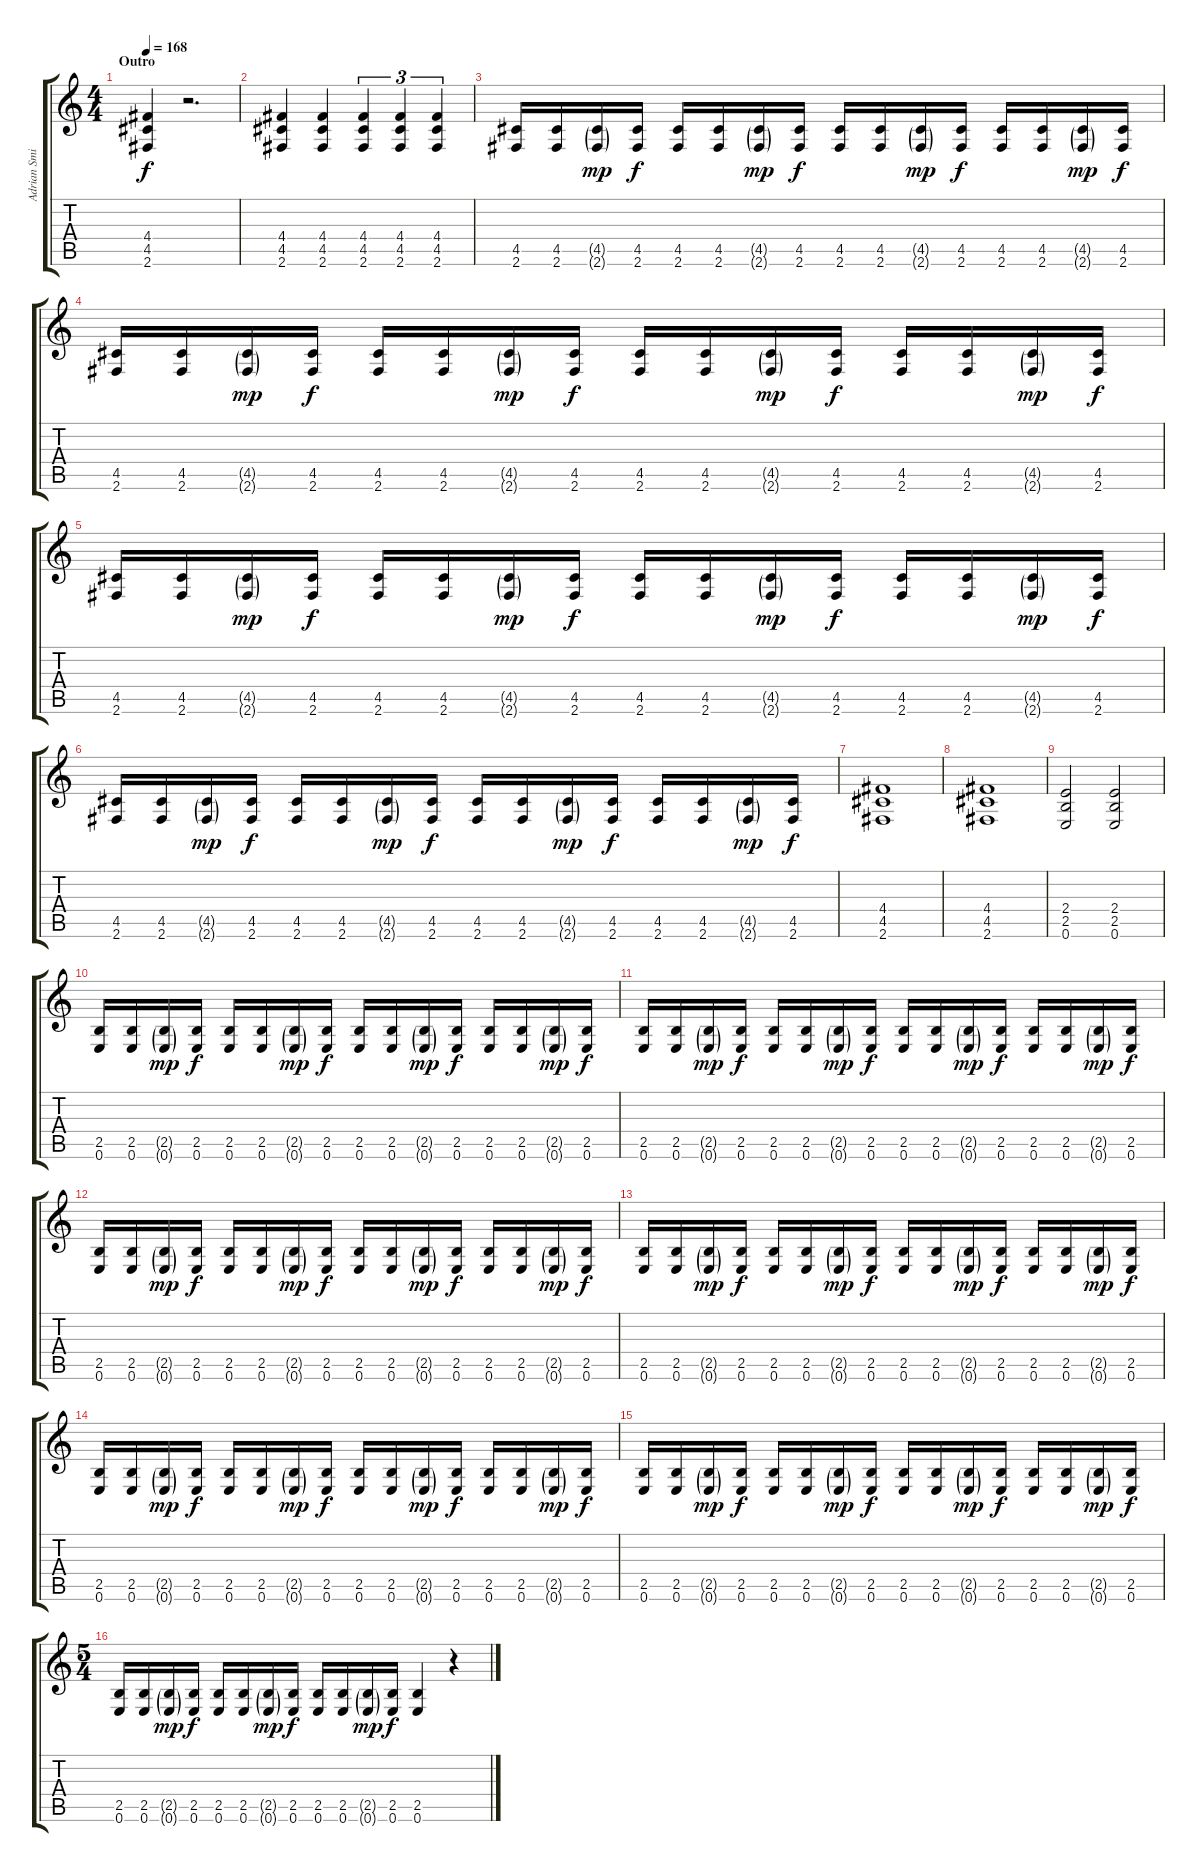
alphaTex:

\track ("Adrian Smith" "Adrian Smi") {instrument distortionguitar}
\staff {score tabs}
\tuning (E4 B3 G3 D3 A2 E2) {hide}
\ts (4 4)
\section ("" "Outro")
\tempo 168
\clef g2
\ks c
(4.4 4.5 2.6).4{dy f} r.2{d} |
(4.4 4.5 2.6).4 (4.4 4.5 2.6).4 (4.4 4.5 2.6).4{tu (3 2)} (4.4 4.5 2.6).4{tu (3 2)} (4.4 4.5 2.6).4{tu (3 2)} |
(4.5 2.6).16 (4.5 2.6).16 (4.5{g} 2.6{g}).16{dy mp} (4.5 2.6).16{dy f} (4.5 2.6).16 (4.5 2.6).16 (4.5{g} 2.6{g}).16{dy mp} (4.5 2.6).16{dy f} (4.5 2.6).16 (4.5 2.6).16 (4.5{g} 2.6{g}).16{dy mp} (4.5 2.6).16{dy f} (4.5 2.6).16 (4.5 2.6).16 (4.5{g} 2.6{g}).16{dy mp} (4.5 2.6).16{dy f} |
(4.5 2.6).16 (4.5 2.6).16 (4.5{g} 2.6{g}).16{dy mp} (4.5 2.6).16{dy f} (4.5 2.6).16 (4.5 2.6).16 (4.5{g} 2.6{g}).16{dy mp} (4.5 2.6).16{dy f} (4.5 2.6).16 (4.5 2.6).16 (4.5{g} 2.6{g}).16{dy mp} (4.5 2.6).16{dy f} (4.5 2.6).16 (4.5 2.6).16 (4.5{g} 2.6{g}).16{dy mp} (4.5 2.6).16{dy f} |
(4.5 2.6).16 (4.5 2.6).16 (4.5{g} 2.6{g}).16{dy mp} (4.5 2.6).16{dy f} (4.5 2.6).16 (4.5 2.6).16 (4.5{g} 2.6{g}).16{dy mp} (4.5 2.6).16{dy f} (4.5 2.6).16 (4.5 2.6).16 (4.5{g} 2.6{g}).16{dy mp} (4.5 2.6).16{dy f} (4.5 2.6).16 (4.5 2.6).16 (4.5{g} 2.6{g}).16{dy mp} (4.5 2.6).16{dy f} |
(4.5 2.6).16 (4.5 2.6).16 (4.5{g} 2.6{g}).16{dy mp} (4.5 2.6).16{dy f} (4.5 2.6).16 (4.5 2.6).16 (4.5{g} 2.6{g}).16{dy mp} (4.5 2.6).16{dy f} (4.5 2.6).16 (4.5 2.6).16 (4.5{g} 2.6{g}).16{dy mp} (4.5 2.6).16{dy f} (4.5 2.6).16 (4.5 2.6).16 (4.5{g} 2.6{g}).16{dy mp} (4.5 2.6).16{dy f} |
(4.4 4.5 2.6).1 |
(4.4 4.5 2.6).1 |
(2.4 2.5 0.6).2 (2.4 2.5 0.6).2 |
(2.5 0.6).16 (2.5 0.6).16 (2.5{g} 0.6{g}).16{dy mp} (2.5 0.6).16{dy f} (2.5 0.6).16 (2.5 0.6).16 (2.5{g} 0.6{g}).16{dy mp} (2.5 0.6).16{dy f} (2.5 0.6).16 (2.5 0.6).16 (2.5{g} 0.6{g}).16{dy mp} (2.5 0.6).16{dy f} (2.5 0.6).16 (2.5 0.6).16 (2.5{g} 0.6{g}).16{dy mp} (2.5 0.6).16{dy f} |
(2.5 0.6).16 (2.5 0.6).16 (2.5{g} 0.6{g}).16{dy mp} (2.5 0.6).16{dy f} (2.5 0.6).16 (2.5 0.6).16 (2.5{g} 0.6{g}).16{dy mp} (2.5 0.6).16{dy f} (2.5 0.6).16 (2.5 0.6).16 (2.5{g} 0.6{g}).16{dy mp} (2.5 0.6).16{dy f} (2.5 0.6).16 (2.5 0.6).16 (2.5{g} 0.6{g}).16{dy mp} (2.5 0.6).16{dy f} |
(2.5 0.6).16 (2.5 0.6).16 (2.5{g} 0.6{g}).16{dy mp} (2.5 0.6).16{dy f} (2.5 0.6).16 (2.5 0.6).16 (2.5{g} 0.6{g}).16{dy mp} (2.5 0.6).16{dy f} (2.5 0.6).16 (2.5 0.6).16 (2.5{g} 0.6{g}).16{dy mp} (2.5 0.6).16{dy f} (2.5 0.6).16 (2.5 0.6).16 (2.5{g} 0.6{g}).16{dy mp} (2.5 0.6).16{dy f} |
(2.5 0.6).16 (2.5 0.6).16 (2.5{g} 0.6{g}).16{dy mp} (2.5 0.6).16{dy f} (2.5 0.6).16 (2.5 0.6).16 (2.5{g} 0.6{g}).16{dy mp} (2.5 0.6).16{dy f} (2.5 0.6).16 (2.5 0.6).16 (2.5{g} 0.6{g}).16{dy mp} (2.5 0.6).16{dy f} (2.5 0.6).16 (2.5 0.6).16 (2.5{g} 0.6{g}).16{dy mp} (2.5 0.6).16{dy f} |
(2.5 0.6).16 (2.5 0.6).16 (2.5{g} 0.6{g}).16{dy mp} (2.5 0.6).16{dy f} (2.5 0.6).16 (2.5 0.6).16 (2.5{g} 0.6{g}).16{dy mp} (2.5 0.6).16{dy f} (2.5 0.6).16 (2.5 0.6).16 (2.5{g} 0.6{g}).16{dy mp} (2.5 0.6).16{dy f} (2.5 0.6).16 (2.5 0.6).16 (2.5{g} 0.6{g}).16{dy mp} (2.5 0.6).16{dy f} |
(2.5 0.6).16 (2.5 0.6).16 (2.5{g} 0.6{g}).16{dy mp} (2.5 0.6).16{dy f} (2.5 0.6).16 (2.5 0.6).16 (2.5{g} 0.6{g}).16{dy mp} (2.5 0.6).16{dy f} (2.5 0.6).16 (2.5 0.6).16 (2.5{g} 0.6{g}).16{dy mp} (2.5 0.6).16{dy f} (2.5 0.6).16 (2.5 0.6).16 (2.5{g} 0.6{g}).16{dy mp} (2.5 0.6).16{dy f} |
\ts (5 4)
(2.5 0.6).16 (2.5 0.6).16 (2.5{g} 0.6{g}).16{dy mp} (2.5 0.6).16{dy f} (2.5 0.6).16 (2.5 0.6).16 (2.5{g} 0.6{g}).16{dy mp} (2.5 0.6).16{dy f} (2.5 0.6).16 (2.5 0.6).16 (2.5{g} 0.6{g}).16{dy mp} (2.5 0.6).16{dy f} (2.5 0.6).4 r.4
